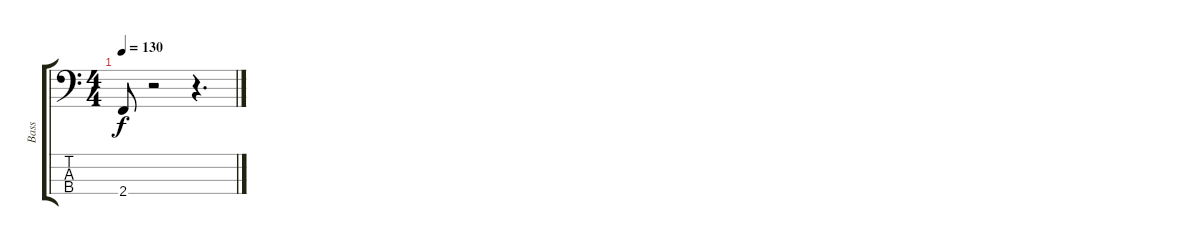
\track ("Bass" "Bass") {instrument electricbassfinger}
\staff {score tabs}
\tuning (Gb2 Db2 Ab1 Eb1) {hide}
\ts (4 4)
\tempo 130
\clef f4
\ks c
2.4.8{dy f} r.2 r.4{d}
